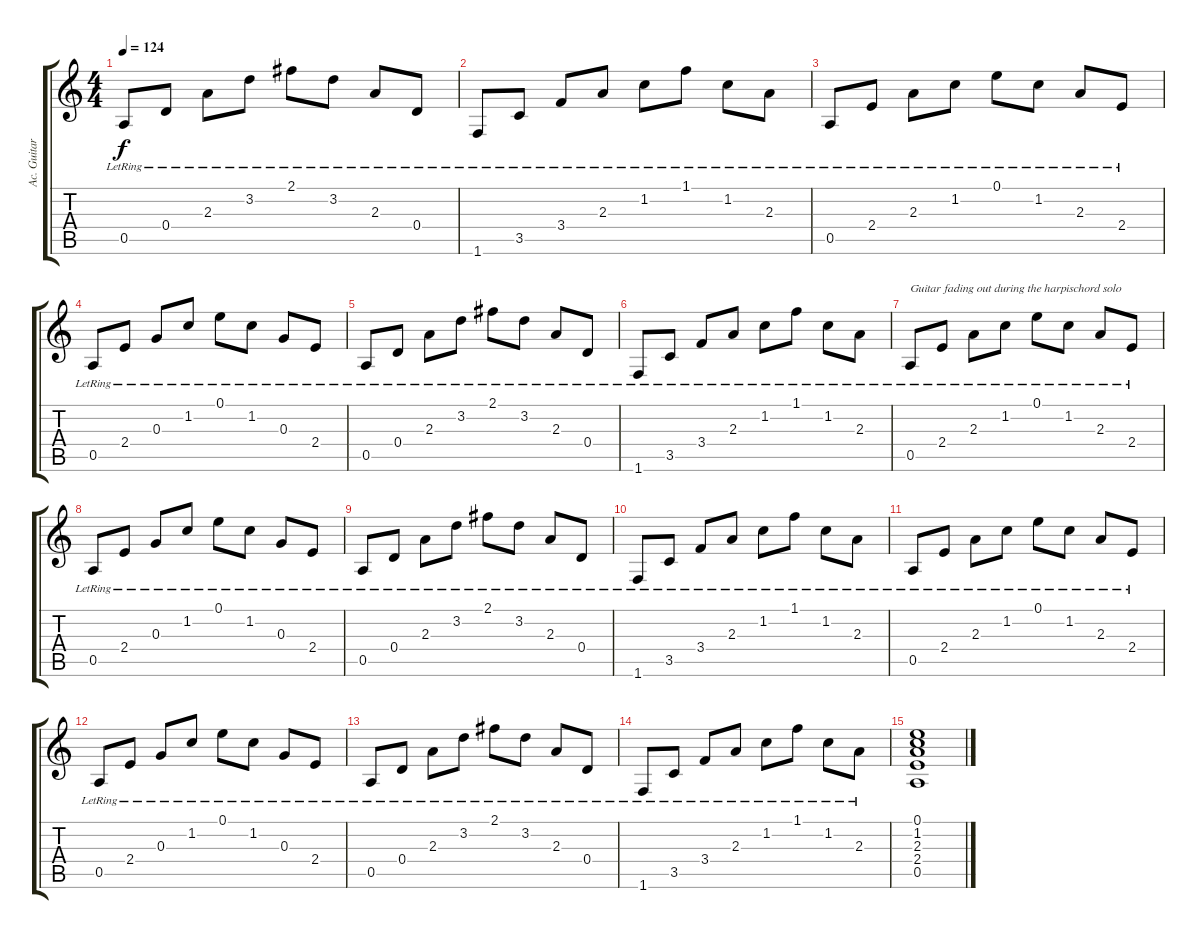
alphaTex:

\track ("Ac. Guitar" "Ac. Guitar") {instrument acousticguitarsteel}
\staff {score tabs}
\tuning (E4 B3 G3 D3 A2 E2) {hide}
\ts (4 4)
\tempo 124
\clef g2
\ks c
0.5{lr}.8{dy f} 0.4{lr}.8 2.3{lr}.8 3.2{lr}.8 2.1{lr}.8 3.2{lr}.8 2.3{lr}.8 0.4{lr}.8 |
1.6{lr}.8 3.5{lr}.8 3.4{lr}.8 2.3{lr}.8 1.2{lr}.8 1.1{lr}.8 1.2{lr}.8 2.3{lr}.8 |
0.5{lr}.8 2.4{lr}.8 2.3{lr}.8 1.2{lr}.8 0.1{lr}.8 1.2{lr}.8 2.3{lr}.8 2.4{lr}.8 |
0.5{lr}.8 2.4{lr}.8 0.3{lr}.8 1.2{lr}.8 0.1{lr}.8 1.2{lr}.8 0.3{lr}.8 2.4{lr}.8 |
0.5{lr}.8 0.4{lr}.8 2.3{lr}.8 3.2{lr}.8 2.1{lr}.8 3.2{lr}.8 2.3{lr}.8 0.4{lr}.8 |
1.6{lr}.8 3.5{lr}.8 3.4{lr}.8 2.3{lr}.8 1.2{lr}.8 1.1{lr}.8 1.2{lr}.8 2.3{lr}.8 |
0.5{lr}.8{txt "Guitar fading out during the harpischord solo"} 2.4{lr}.8 2.3{lr}.8 1.2{lr}.8 0.1{lr}.8 1.2{lr}.8 2.3{lr}.8 2.4{lr}.8 |
0.5{lr}.8 2.4{lr}.8 0.3{lr}.8 1.2{lr}.8 0.1{lr}.8 1.2{lr}.8 0.3{lr}.8 2.4{lr}.8 |
0.5{lr}.8 0.4{lr}.8 2.3{lr}.8 3.2{lr}.8 2.1{lr}.8 3.2{lr}.8 2.3{lr}.8 0.4{lr}.8 |
1.6{lr}.8 3.5{lr}.8 3.4{lr}.8 2.3{lr}.8 1.2{lr}.8 1.1{lr}.8 1.2{lr}.8 2.3{lr}.8 |
0.5{lr}.8 2.4{lr}.8 2.3{lr}.8 1.2{lr}.8 0.1{lr}.8 1.2{lr}.8 2.3{lr}.8 2.4{lr}.8 |
0.5{lr}.8 2.4{lr}.8 0.3{lr}.8 1.2{lr}.8 0.1{lr}.8 1.2{lr}.8 0.3{lr}.8 2.4{lr}.8 |
0.5{lr}.8 0.4{lr}.8 2.3{lr}.8 3.2{lr}.8 2.1{lr}.8 3.2{lr}.8 2.3{lr}.8 0.4{lr}.8 |
1.6{lr}.8 3.5{lr}.8 3.4{lr}.8 2.3{lr}.8 1.2{lr}.8 1.1{lr}.8 1.2{lr}.8 2.3{lr}.8 |
(0.1 1.2 2.3 2.4 0.5).1
